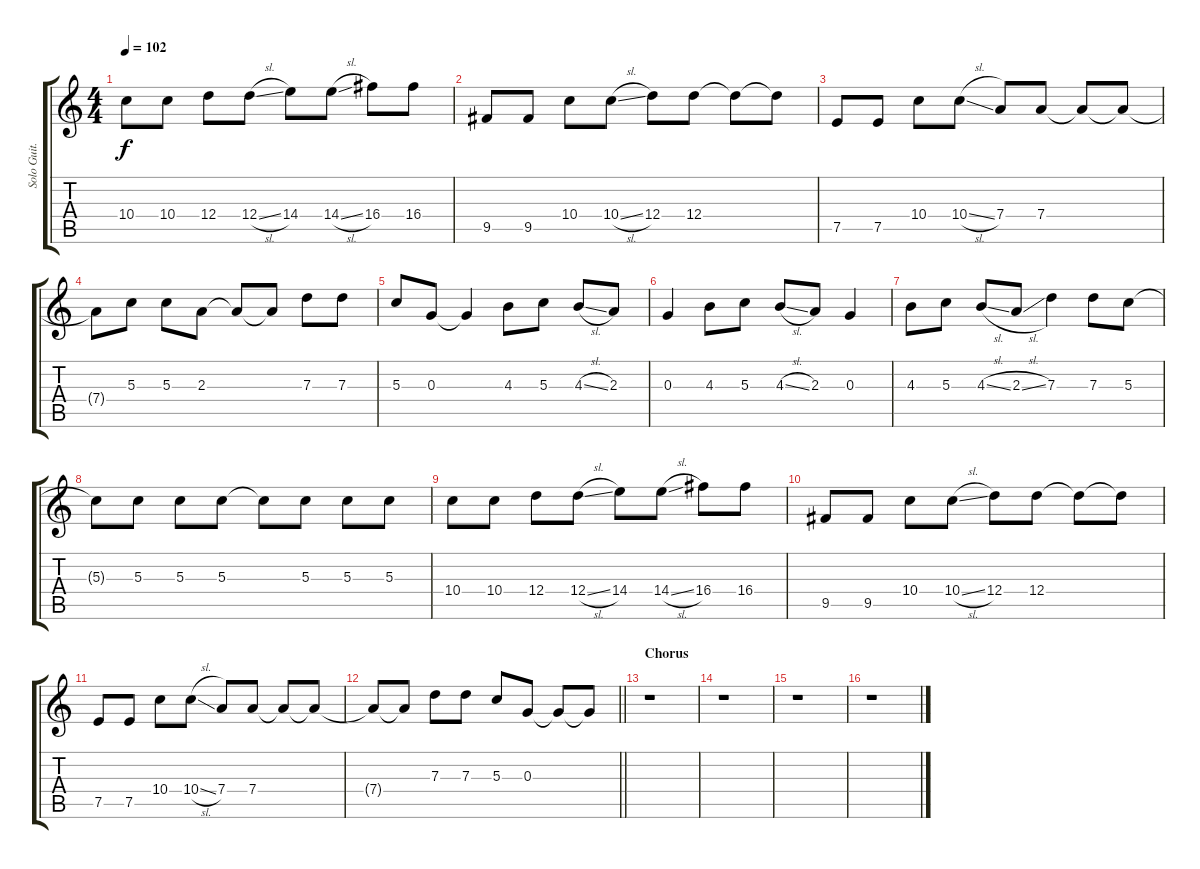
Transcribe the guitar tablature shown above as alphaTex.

\track ("Solo Guit. 1" "Solo Guit.") {instrument overdrivenguitar}
\staff {score tabs}
\tuning (E4 B3 G3 D3 A2 E2) {hide}
\ts (4 4)
\tempo 102
\clef g2
\ks c
10.4.8{dy f} 10.4.8 12.4.8 12.4{sl}.8 14.4.8 14.4{sl}.8 16.4.8 16.4.8 |
9.5.8 9.5.8 10.4.8 10.4{sl}.8 12.4.8 12.4.8 12.4{t}.8 12.4{t}.8 |
7.5.8 7.5.8 10.4.8 10.4{sl}.8 7.4.8 7.4.8 7.4{t}.8 7.4{t}.8 |
7.4{t}.8 5.3.8 5.3.8 2.3.8 2.3{t}.8 2.3{t}.8 7.3.8 7.3.8 |
5.3.8 0.3.8 0.3{t}.4 4.3.8 5.3.8 4.3{sl}.8 2.3.8 |
0.3.4 4.3.8 5.3.8 4.3{sl}.8 2.3.8 0.3.4 |
4.3.8 5.3.8 4.3{sl}.8 2.3{sl}.8 7.3.4 7.3.8 5.3.8 |
5.3{t}.8 5.3.8 5.3.8 5.3.8 5.3{t}.8 5.3.8 5.3.8 5.3.8 |
10.4.8 10.4.8 12.4.8 12.4{sl}.8 14.4.8 14.4{sl}.8 16.4.8 16.4.8 |
9.5.8 9.5.8 10.4.8 10.4{sl}.8 12.4.8 12.4.8 12.4{t}.8 12.4{t}.8 |
7.5.8 7.5.8 10.4.8 10.4{sl}.8 7.4.8 7.4.8 7.4{t}.8 7.4{t}.8 |
\barLineRight lightlight
7.4{t}.8 7.4{t}.8 7.3.8 7.3.8 5.3.8 0.3.8 0.3{t}.8 0.3{t}.8 |
\section ("" "Chorus")
r.1 |
r.1 |
r.1 |
r.1
